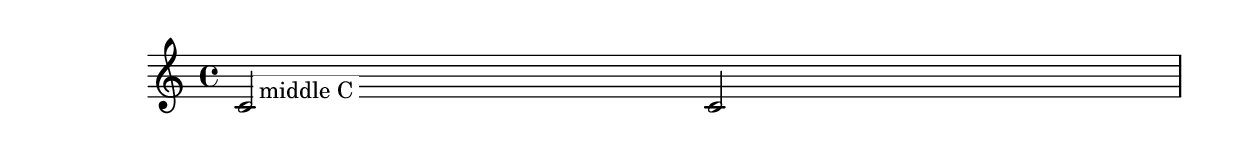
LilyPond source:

%% Do not edit this file; it is auto-generated from LSR http://lsr.dsi.unimi.it
%% This file is in the public domain.
\version "2.11.51"

\header {
  lsrtags = "editorial-annotations, text"

  texidoces = "
La instrucción @code{\whiteout} intercala un rectángulo blanco
debajo de un elemento de marcado.  Este rectángulo blanco no tapa
a ningún otro objeto gráfico, puesto que las líneas del pentagrama
están en una capa inferior a la de la mayor parte de los otros
objetos.

"
  doctitlees = "Poner en blanco las líneas del pentagrama utilizando la instrucción \whiteout"

  texidoc = "
The @code{\\whiteout} command underlays a markup with a white box. 
Since staff lines are in a lower layer than most other grobs, this
white box will not overlap any other grob. 

"
  doctitle = "Blanking staff lines using the \\whiteout command"
} % begin verbatim
\layout { ragged-right = ##f }
\relative c' {
  \override TextScript #'extra-offset = #'(2 . 4)
  c2-\markup { \whiteout \pad-markup #0.5 "middle C" } c
} 
